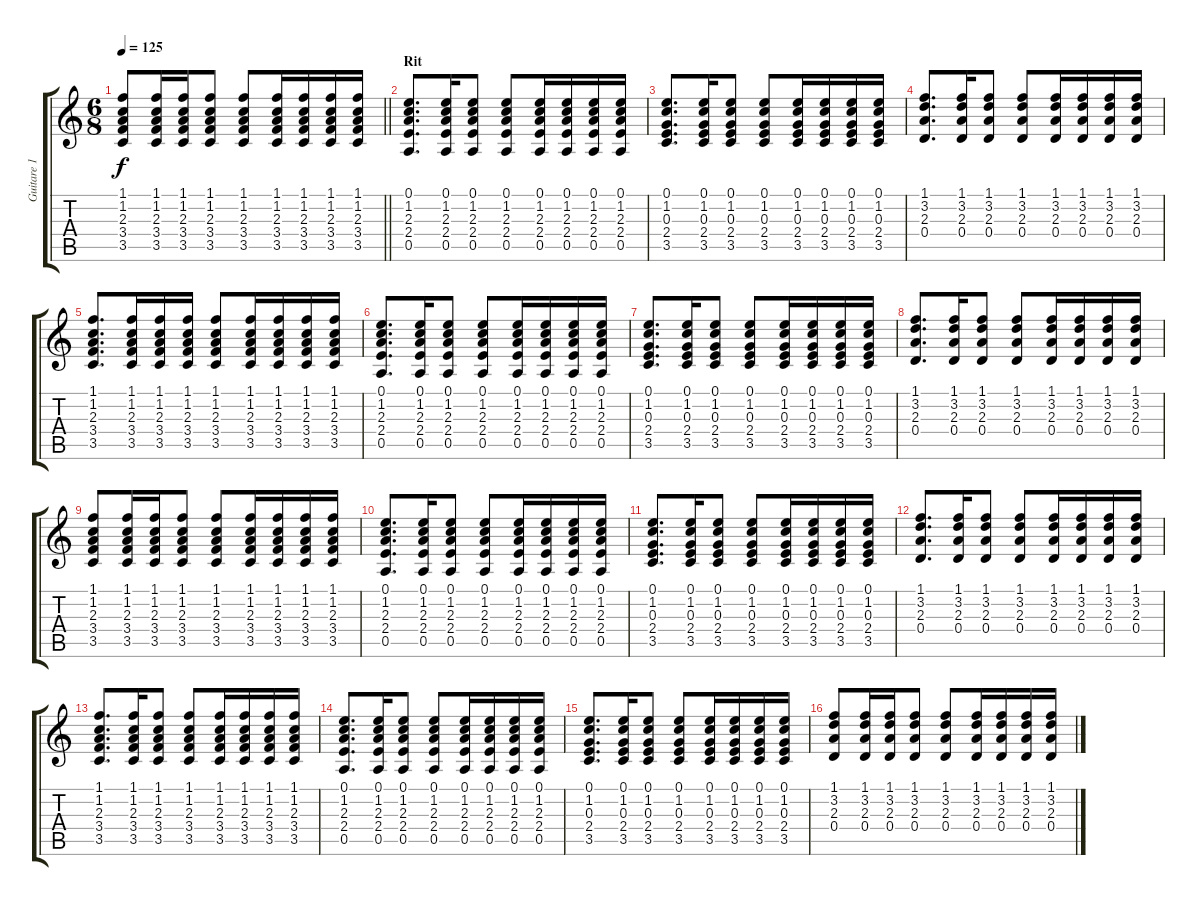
\track ("Guitare 1" "Guitare 1") {instrument acousticguitarnylon}
\staff {score tabs}
\tuning (E4 B3 G3 D3 A2 E2) {hide}
\ts (6 8)
\tempo 125
\clef g2
\barLineRight lightlight
\ks c
(1.1 1.2 2.3 3.4 3.5).8{dy f} (1.1 1.2 2.3 3.4 3.5).16 (1.1 1.2 2.3 3.4 3.5).16 (1.1 1.2 2.3 3.4 3.5).8 (1.1 1.2 2.3 3.4 3.5).8 (1.1 1.2 2.3 3.4 3.5).16 (1.1 1.2 2.3 3.4 3.5).16 (1.1 1.2 2.3 3.4 3.5).16 (1.1 1.2 2.3 3.4 3.5).16 |
\section ("" "Rit")
(0.1 1.2 2.3 2.4 0.5).8{d} (0.1 1.2 2.3 2.4 0.5).16 (0.1 1.2 2.3 2.4 0.5).8 (0.1 1.2 2.3 2.4 0.5).8 (0.1 1.2 2.3 2.4 0.5).16 (0.1 1.2 2.3 2.4 0.5).16 (0.1 1.2 2.3 2.4 0.5).16 (0.1 1.2 2.3 2.4 0.5).16 |
(0.1 1.2 0.3 2.4 3.5).8{d} (0.1 1.2 0.3 2.4 3.5).16 (0.1 1.2 0.3 2.4 3.5).8 (0.1 1.2 0.3 2.4 3.5).8 (0.1 1.2 0.3 2.4 3.5).16 (0.1 1.2 0.3 2.4 3.5).16 (0.1 1.2 0.3 2.4 3.5).16 (0.1 1.2 0.3 2.4 3.5).16 |
(1.1 3.2 2.3 0.4).8{d} (1.1 3.2 2.3 0.4).16 (1.1 3.2 2.3 0.4).8 (1.1 3.2 2.3 0.4).8 (1.1 3.2 2.3 0.4).16 (1.1 3.2 2.3 0.4).16 (1.1 3.2 2.3 0.4).16 (1.1 3.2 2.3 0.4).16 |
(1.1 1.2 2.3 3.4 3.5).8{d} (1.1 1.2 2.3 3.4 3.5).16 (1.1 1.2 2.3 3.4 3.5).16 (1.1 1.2 2.3 3.4 3.5).16 (1.1 1.2 2.3 3.4 3.5).8 (1.1 1.2 2.3 3.4 3.5).16 (1.1 1.2 2.3 3.4 3.5).16 (1.1 1.2 2.3 3.4 3.5).16 (1.1 1.2 2.3 3.4 3.5).16 |
(0.1 1.2 2.3 2.4 0.5).8{d} (0.1 1.2 2.3 2.4 0.5).16 (0.1 1.2 2.3 2.4 0.5).8 (0.1 1.2 2.3 2.4 0.5).8 (0.1 1.2 2.3 2.4 0.5).16 (0.1 1.2 2.3 2.4 0.5).16 (0.1 1.2 2.3 2.4 0.5).16 (0.1 1.2 2.3 2.4 0.5).16 |
(0.1 1.2 0.3 2.4 3.5).8{d} (0.1 1.2 0.3 2.4 3.5).16 (0.1 1.2 0.3 2.4 3.5).8 (0.1 1.2 0.3 2.4 3.5).8 (0.1 1.2 0.3 2.4 3.5).16 (0.1 1.2 0.3 2.4 3.5).16 (0.1 1.2 0.3 2.4 3.5).16 (0.1 1.2 0.3 2.4 3.5).16 |
(1.1 3.2 2.3 0.4).8{d} (1.1 3.2 2.3 0.4).16 (1.1 3.2 2.3 0.4).8 (1.1 3.2 2.3 0.4).8 (1.1 3.2 2.3 0.4).16 (1.1 3.2 2.3 0.4).16 (1.1 3.2 2.3 0.4).16 (1.1 3.2 2.3 0.4).16 |
(1.1 1.2 2.3 3.4 3.5).8 (1.1 1.2 2.3 3.4 3.5).16 (1.1 1.2 2.3 3.4 3.5).16 (1.1 1.2 2.3 3.4 3.5).8 (1.1 1.2 2.3 3.4 3.5).8 (1.1 1.2 2.3 3.4 3.5).16 (1.1 1.2 2.3 3.4 3.5).16 (1.1 1.2 2.3 3.4 3.5).16 (1.1 1.2 2.3 3.4 3.5).16 |
(0.1 1.2 2.3 2.4 0.5).8{d} (0.1 1.2 2.3 2.4 0.5).16 (0.1 1.2 2.3 2.4 0.5).8 (0.1 1.2 2.3 2.4 0.5).8 (0.1 1.2 2.3 2.4 0.5).16 (0.1 1.2 2.3 2.4 0.5).16 (0.1 1.2 2.3 2.4 0.5).16 (0.1 1.2 2.3 2.4 0.5).16 |
(0.1 1.2 0.3 2.4 3.5).8{d} (0.1 1.2 0.3 2.4 3.5).16 (0.1 1.2 0.3 2.4 3.5).8 (0.1 1.2 0.3 2.4 3.5).8 (0.1 1.2 0.3 2.4 3.5).16 (0.1 1.2 0.3 2.4 3.5).16 (0.1 1.2 0.3 2.4 3.5).16 (0.1 1.2 0.3 2.4 3.5).16 |
(1.1 3.2 2.3 0.4).8{d} (1.1 3.2 2.3 0.4).16 (1.1 3.2 2.3 0.4).8 (1.1 3.2 2.3 0.4).8 (1.1 3.2 2.3 0.4).16 (1.1 3.2 2.3 0.4).16 (1.1 3.2 2.3 0.4).16 (1.1 3.2 2.3 0.4).16 |
(1.1 1.2 2.3 3.4 3.5).8{d} (1.1 1.2 2.3 3.4 3.5).16 (1.1 1.2 2.3 3.4 3.5).8 (1.1 1.2 2.3 3.4 3.5).8 (1.1 1.2 2.3 3.4 3.5).16 (1.1 1.2 2.3 3.4 3.5).16 (1.1 1.2 2.3 3.4 3.5).16 (1.1 1.2 2.3 3.4 3.5).16 |
(0.1 1.2 2.3 2.4 0.5).8{d} (0.1 1.2 2.3 2.4 0.5).16 (0.1 1.2 2.3 2.4 0.5).8 (0.1 1.2 2.3 2.4 0.5).8 (0.1 1.2 2.3 2.4 0.5).16 (0.1 1.2 2.3 2.4 0.5).16 (0.1 1.2 2.3 2.4 0.5).16 (0.1 1.2 2.3 2.4 0.5).16 |
(0.1 1.2 0.3 2.4 3.5).8{d} (0.1 1.2 0.3 2.4 3.5).16 (0.1 1.2 0.3 2.4 3.5).8 (0.1 1.2 0.3 2.4 3.5).8 (0.1 1.2 0.3 2.4 3.5).16 (0.1 1.2 0.3 2.4 3.5).16 (0.1 1.2 0.3 2.4 3.5).16 (0.1 1.2 0.3 2.4 3.5).16 |
(1.1 3.2 2.3 0.4).8 (1.1 3.2 2.3 0.4).16 (1.1 3.2 2.3 0.4).16 (1.1 3.2 2.3 0.4).8 (1.1 3.2 2.3 0.4).8 (1.1 3.2 2.3 0.4).16 (1.1 3.2 2.3 0.4).16 (1.1 3.2 2.3 0.4).16 (1.1 3.2 2.3 0.4).16
